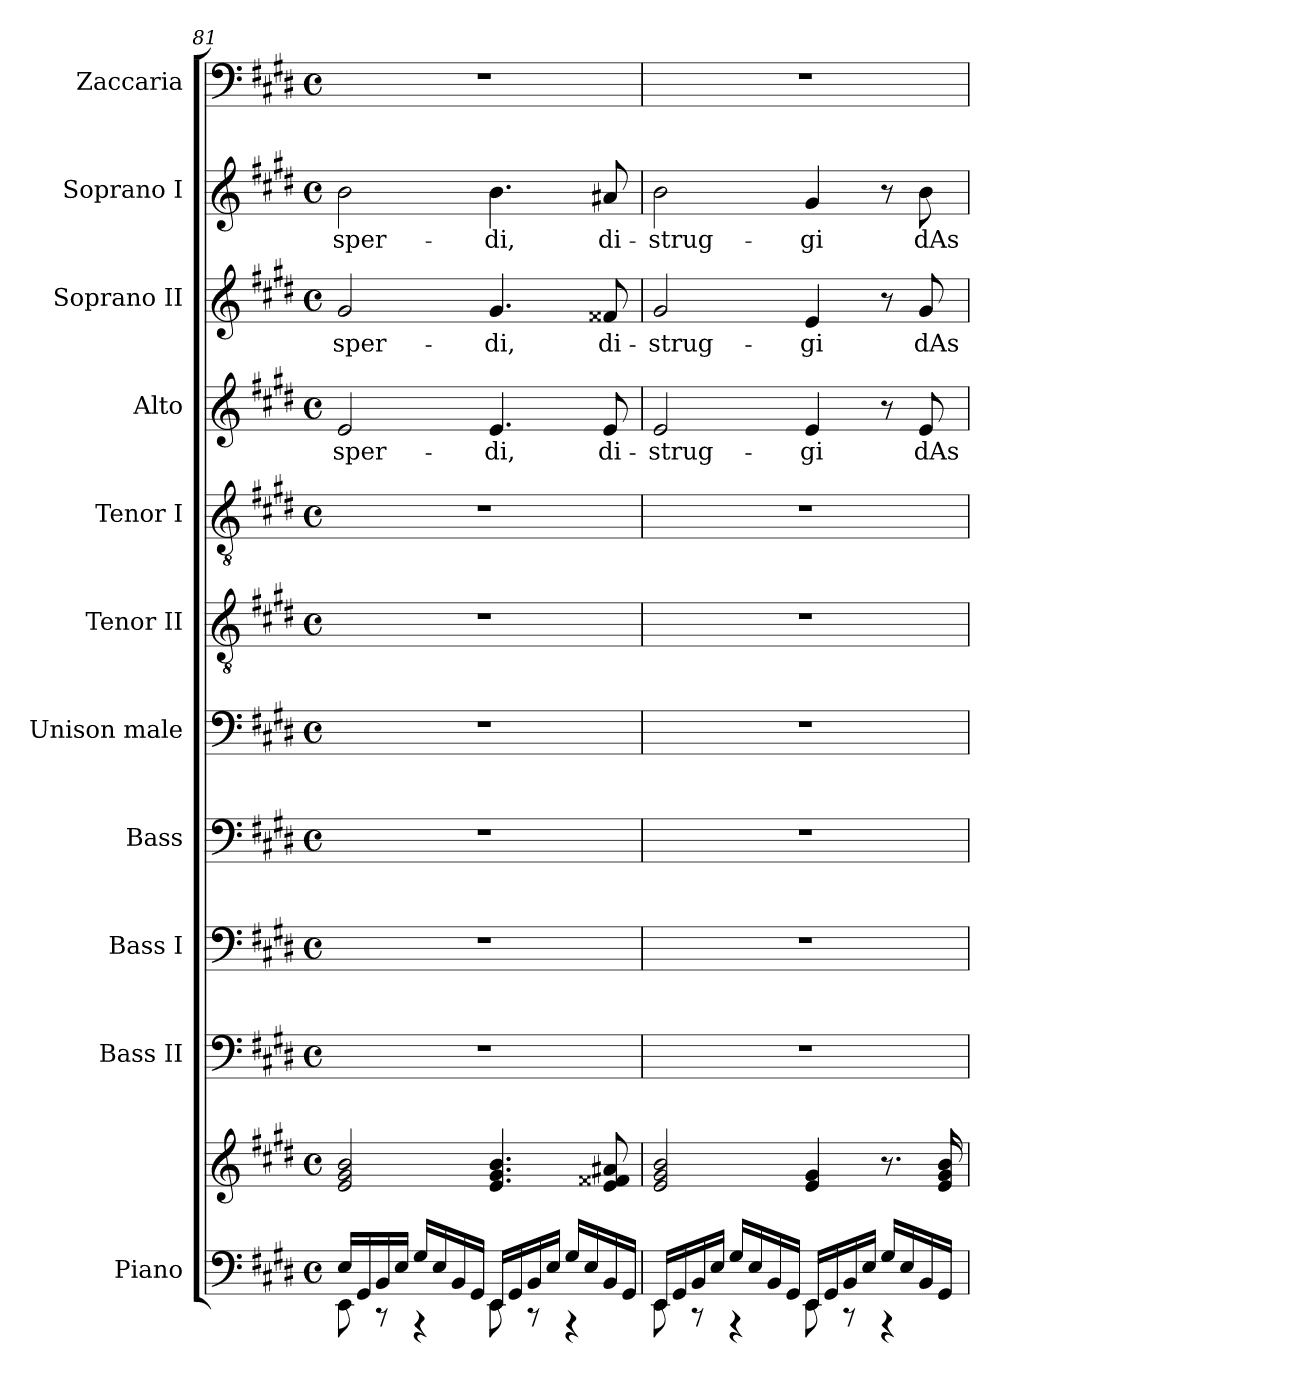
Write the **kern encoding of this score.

**kern	**kern	**kern	**kern	**kern	**kern	**kern	**kern	**kern	**text	**kern	**text	**kern	**text	**kern
*part11	*part11	*part10	*part9	*part8	*part7	*part6	*part5	*part4	*part4	*part3	*part3	*part2	*part2	*part1
*staff12	*staff11	*staff10	*staff9	*staff8	*staff7	*staff6	*staff5	*staff4	*staff4	*staff3	*staff3	*staff2	*staff2	*staff1
*I"Piano	*	*I"Bass II	*I"Bass I	*I"Bass	*I"Unison male	*I"Tenor II	*I"Tenor I	*I"Alto	*	*I"Soprano II	*	*I"Soprano I	*	*I"Zaccaria
*I'Pno.	*	*I'B.II	*I'B.I	*I'B.	*I'Uni.m	*I'T.II	*I'T.I	*I'A.	*	*I'S.II	*	*I'S.I	*	*I'Zac.
!!LO:LB:g=z
*clefF4	*clefG2	*clefF4	*clefF4	*clefF4	*clefF4	*clefGv2	*clefGv2	*clefG2	*	*clefG2	*	*clefG2	*	*clefF4
*k[f#c#g#d#]	*k[f#c#g#d#]	*k[f#c#g#d#]	*k[f#c#g#d#]	*k[f#c#g#d#]	*k[f#c#g#d#]	*k[f#c#g#d#]	*k[f#c#g#d#]	*k[f#c#g#d#]	*	*k[f#c#g#d#]	*	*k[f#c#g#d#]	*	*k[f#c#g#d#]
*M4/4	*M4/4	*M4/4	*M4/4	*M4/4	*M4/4	*M4/4	*M4/4	*M4/4	*	*M4/4	*	*M4/4	*	*M4/4
*met(c)	*met(c)	*met(c)	*met(c)	*met(c)	*met(c)	*met(c)	*met(c)	*met(c)	*	*met(c)	*	*met(c)	*	*met(c)
=81	=81	=81	=81	=81	=81	=81	=81	=81	=81	=81	=81	=81	=81	=81
*^	*	*	*	*	*	*	*	*	*	*	*	*	*	*
!	!	!	!	!	!	!	!	!	!	!LO:LY:b	!	!LO:LY:b	!	!LO:LY:b	!
16E/LL	8EE\	2e/ 2g#/ 2b/	1r	1r	1r	1r	1r	1r	2e/	-sper-	2g#/	-sper-	2b\	-sper-	1r
16GG#/	.	.	.	.	.	.	.	.	.	.	.	.	.	.	.
16BB/	8r	.	.	.	.	.	.	.	.	.	.	.	.	.	.
16E/JJ	.	.	.	.	.	.	.	.	.	.	.	.	.	.	.
16G#/LL	4r	.	.	.	.	.	.	.	.	.	.	.	.	.	.
16E/	.	.	.	.	.	.	.	.	.	.	.	.	.	.	.
16BB/	.	.	.	.	.	.	.	.	.	.	.	.	.	.	.
16GG#/JJ	.	.	.	.	.	.	.	.	.	.	.	.	.	.	.
!	!	!	!	!	!	!	!	!	!	!LO:LY:b	!	!LO:LY:b	!	!LO:LY:b	!
16EE/LL	8EE\	4.e/ 4.g#/ 4.b/	.	.	.	.	.	.	4.e/	-di,	4.g#/	-di,	4.b\	-di,	.
16GG#/	.	.	.	.	.	.	.	.	.	.	.	.	.	.	.
16BB/	8r	.	.	.	.	.	.	.	.	.	.	.	.	.	.
16E/JJ	.	.	.	.	.	.	.	.	.	.	.	.	.	.	.
16G#/LL	4r	.	.	.	.	.	.	.	.	.	.	.	.	.	.
16E/	.	.	.	.	.	.	.	.	.	.	.	.	.	.	.
!	!	!	!	!	!	!	!	!	!	!LO:LY:b	!	!LO:LY:b	!	!LO:LY:b	!
16BB/	.	8e/ 8f##X/ 8a#X/	.	.	.	.	.	.	8e/	di-	8f##X/	di-	8a#X/	di-	.
16GG#/JJ	.	.	.	.	.	.	.	.	.	.	.	.	.	.	.
=82	=82	=82	=82	=82	=82	=82	=82	=82	=82	=82	=82	=82	=82	=82	=82
!	!	!	!	!	!	!	!	!	!	!LO:LY:b	!	!LO:LY:b	!	!LO:LY:b	!
16EE/LL	8EE\	2e/ 2g#/ 2b/	1r	1r	1r	1r	1r	1r	2e/	-strug-	2g#/	-strug-	2b\	-strug-	1r
16GG#/	.	.	.	.	.	.	.	.	.	.	.	.	.	.	.
16BB/	8r	.	.	.	.	.	.	.	.	.	.	.	.	.	.
16E/JJ	.	.	.	.	.	.	.	.	.	.	.	.	.	.	.
16G#/LL	4r	.	.	.	.	.	.	.	.	.	.	.	.	.	.
16E/	.	.	.	.	.	.	.	.	.	.	.	.	.	.	.
16BB/	.	.	.	.	.	.	.	.	.	.	.	.	.	.	.
16GG#/JJ	.	.	.	.	.	.	.	.	.	.	.	.	.	.	.
!	!	!	!	!	!	!	!	!	!	!LO:LY:b	!	!LO:LY:b	!	!LO:LY:b	!
16EE/LL	8EE\	4e/ 4g#/	.	.	.	.	.	.	4e/	-gi	4e/	-gi	4g#/	-gi	.
16GG#/	.	.	.	.	.	.	.	.	.	.	.	.	.	.	.
16BB/	8r	.	.	.	.	.	.	.	.	.	.	.	.	.	.
16E/JJ	.	.	.	.	.	.	.	.	.	.	.	.	.	.	.
16G#/LL	4r	8.r	.	.	.	.	.	.	8r	.	8r	.	8r	.	.
16E/	.	.	.	.	.	.	.	.	.	.	.	.	.	.	.
!	!	!	!	!	!	!	!	!	!	!LO:LY:b	!	!LO:LY:b	!	!LO:LY:b	!
16BB/	.	.	.	.	.	.	.	.	8e/	dAs-	8g#/	dAs-	8b\	dAs-	.
16GG#/JJ	.	16e/ 16g#/ 16b/	.	.	.	.	.	.	.	.	.	.	.	.	.
*v	*v	*	*	*	*	*	*	*	*	*	*	*	*	*	*
=	=	=	=	=	=	=	=	=	=	=	=	=	=	=
*-	*-	*-	*-	*-	*-	*-	*-	*-	*-	*-	*-	*-	*-	*-
